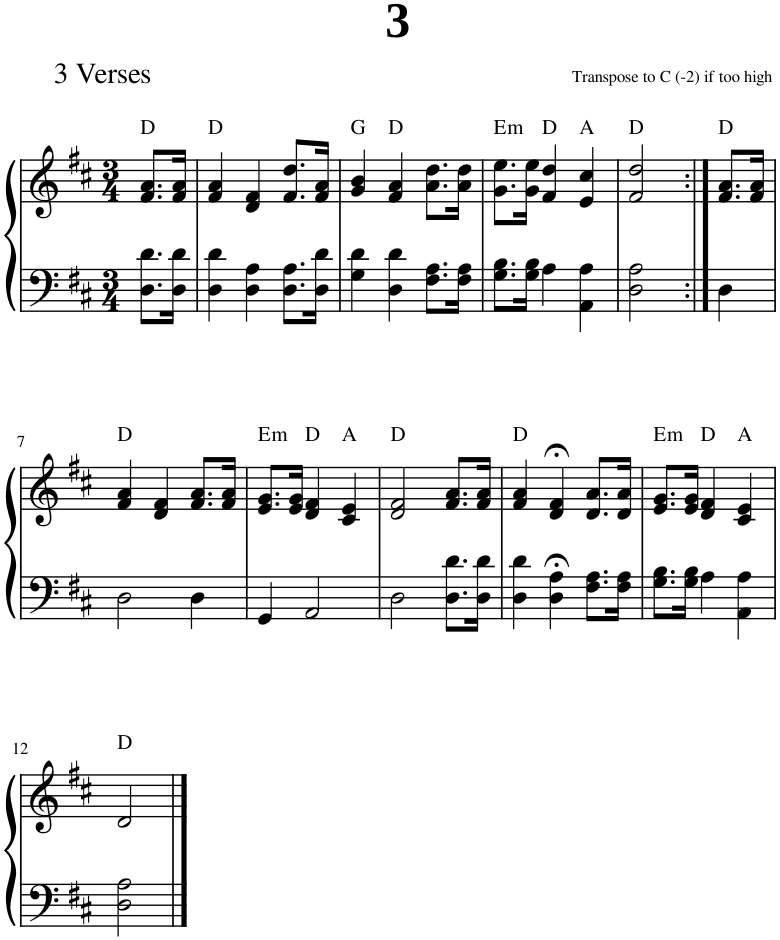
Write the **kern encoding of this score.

**kern	**kern	**harte
*part1	*part1	*part1
*staff2	*staff1	*
*I"Piano	*	*
*I'Pno.	*	*
*clefF4	*clefG2	*
*k[f#c#]	*k[f#c#]	*
*M3/4	*M3/4	*
=1	=1	=1
8.D\ 8.d\L	8.f#/ 8.a/L	D:maj
16D\ 16d\Jk	16f#/ 16a/Jk	.
=2	=2	=2
4D\ 4d\	4f#/ 4a/	D:maj
4D\ 4A\	4d/ 4f#/	.
8.D\ 8.A\L	8.f#/ 8.dd/L	.
16D\ 16d\Jk	16f#/ 16a/Jk	.
=3	=3	=3
4G\ 4d\	4g/ 4b/	G:maj
4D\ 4d\	4f#/ 4a/	D:maj
8.F#\ 8.A\L	8.a\ 8.dd\L	.
16F#\ 16A\Jk	16a\ 16dd\Jk	.
=4	=4	=4
!	!	!LO:H:kt=m
8.G\ 8.B\L	8.g\ 8.ee\L	E:min
16G\ 16B\Jk	16g\ 16ee\Jk	.
4A\	4f#/ 4dd/	D:maj
4AA\ 4A\	4e/ 4cc#/	A:maj
=5	=5	=5
2D\ 2A\	2f#/ 2dd/	D:maj
=6:|!	=6:|!	=6:|!
4D\	8.f#/ 8.a/L	D:maj
.	16f#/ 16a/Jk	.
!!LO:LB:g=z
=7	=7	=7
2D\	4f#/ 4a/	D:maj
.	4d/ 4f#/	.
4D\	8.f#/ 8.a/L	.
.	16f#/ 16a/Jk	.
=8	=8	=8
!	!	!LO:H:kt=m
4GG/	8.e/ 8.g/L	E:min
.	16e/ 16g/Jk	.
2AA/	4d/ 4f#/	D:maj
.	4c#/ 4e/	A:maj
=9	=9	=9
2D\	2d/ 2f#/	D:maj
8.D\ 8.d\L	8.f#/ 8.a/L	.
16D\ 16d\Jk	16f#/ 16a/Jk	.
=10	=10	=10
4D\ 4d\	4f#/ 4a/	D:maj
4D\;< 4A\;<	4d/;< 4f#/;<	.
8.F#\ 8.A\L	8.d/ 8.a/L	.
16F#\ 16A\Jk	16d/ 16a/Jk	.
=11	=11	=11
!	!	!LO:H:kt=m
8.G\ 8.B\L	8.e/ 8.g/L	E:min
16G\ 16B\Jk	16e/ 16g/Jk	.
4A\	4d/ 4f#/	D:maj
4AA\ 4A\	4c#/ 4e/	A:maj
!!LO:LB:g=z
=12	=12	=12
2D\ 2A\	2d/	D:maj
==	==	==
*-	*-	*-
